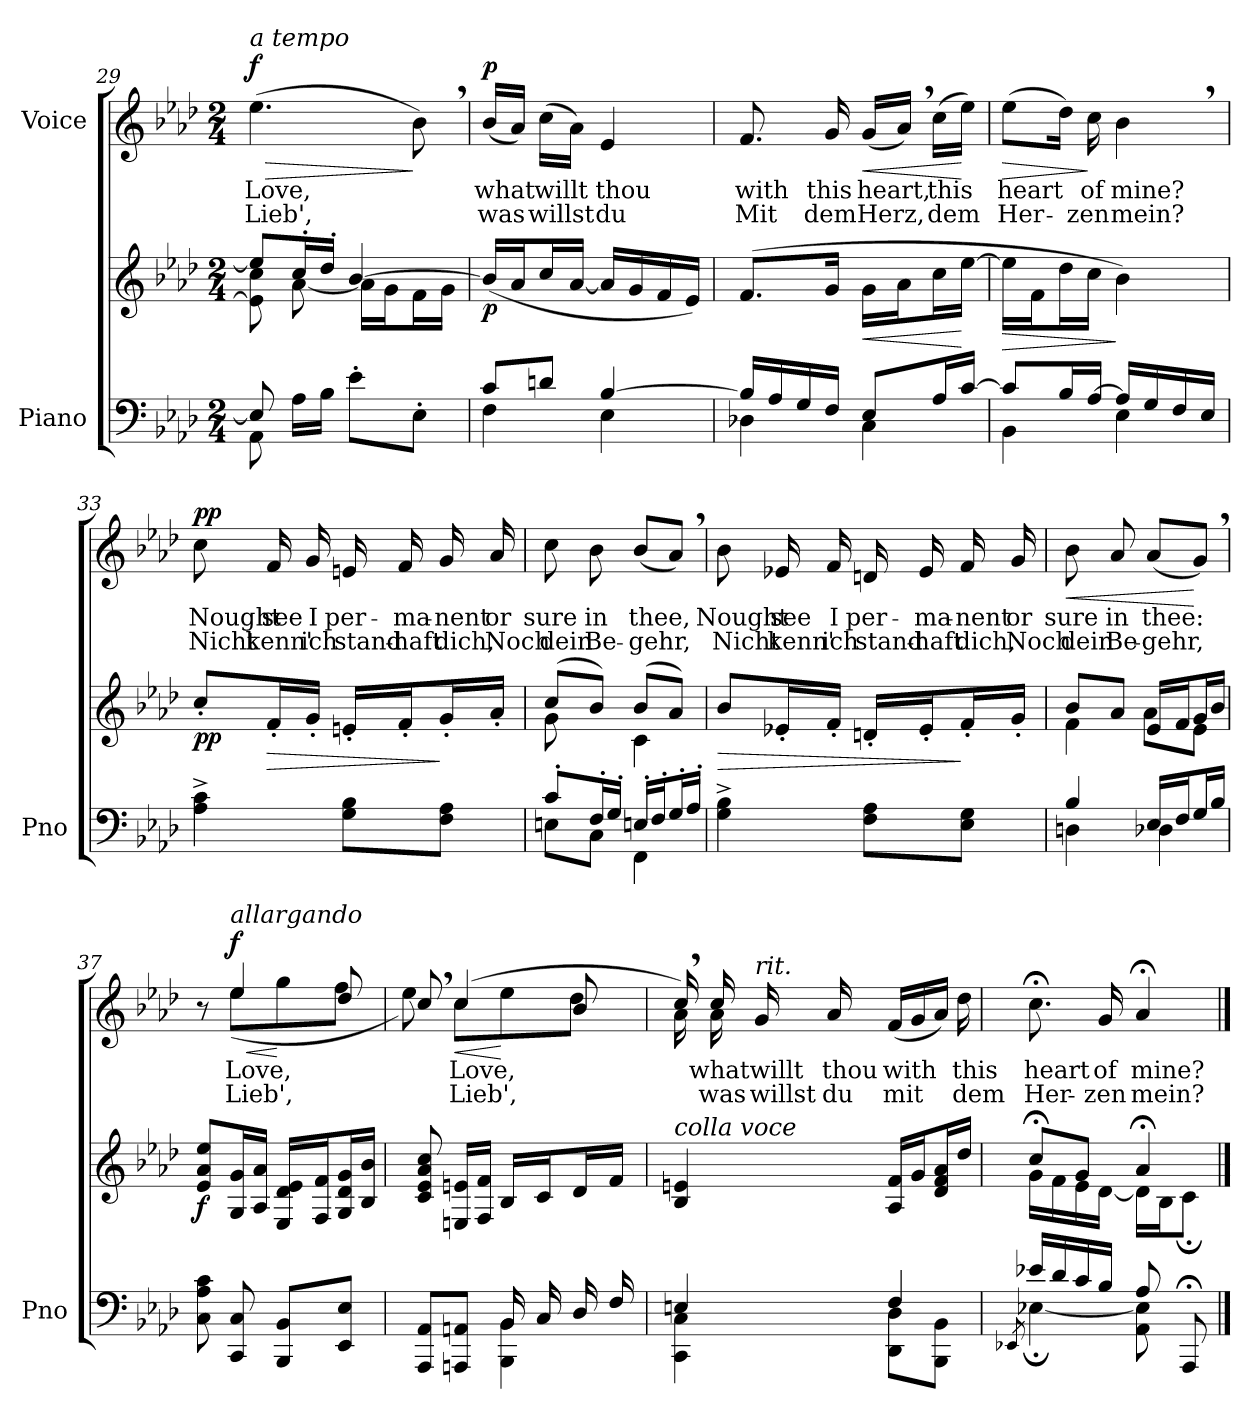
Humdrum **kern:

**kern	**kern	**dynam	**kern	**text	**text	**dynam
*part2	*part2	*part2	*part1	*part1	*part1	*part1
*staff3	*staff2	*staff2/3	*staff1	*staff1	*staff1	*staff1
*I"Piano	*	*	*I"Voice	*	*	*
*I'Pno	*	*	*	*	*	*
*clefF4	*clefG2	*	*clefG2	*	*	*
*k[b-e-a-d-]	*k[b-e-a-d-]	*	*k[b-e-a-d-]	*	*	*
*M2/4	*M2/4	*	*M2/4	*	*	*
=29	=29	=29	=29	=29	=29	=29
*^	*^	*	*	*	*	*
!	!	!	!	!	!LO:TX:a:i:t=a tempo	!	!	!
!	!	!	!	!	!	!	!	!LO:HP:b
!	!	!	!	!	!	!	!	!LO:DY:n=1:a
8E-/]	8AA-\	8ee-/L]	8e-\] 8cc\	.	(4.ee-\	Love,	Lieb',	> f
16A-\LL	4.ryy	16cc'/L	[8a-\	.	.	.	.	.
16B-\JJ	.	16dd-'/JJ	.	.	.	.	.	.
8e-'\L	.	[4b-/	16a-\LL]	.	.	.	.	.
.	.	.	16g\J	.	.	.	.	.
8E-'\J	.	.	16f\L	.	8b-,\)	.	.	]
.	.	.	16g\JJ	.	.	.	.	.
=30	=30	=30	=30	=30	=30	=30	=30	=30
!	!	!	!	!LO:DY:b	!	!	!	!LO:DY:a
*	*	*v	*v	*	*	*	*	*
8c/L	4F\	(>16b-/LL]	p	(16b-/LL	what	was	p
.	.	16a-/J	.	16a-/JJ)	.	.	.
8dn/J	.	16cc/L	.	(16cc\LL	willt	willst	.
.	.	[<16a-/JJ	.	16a-\JJ)	.	.	.
[4B-/	4E-\	16a-/LL]	.	4e-/	thou	du	.
.	.	16g/	.	.	.	.	.
.	.	16f/	.	.	.	.	.
.	.	16e-/JJ)	.	.	.	.	.
=31	=31	=31	=31	=31	=31	=31	=31
16B-/LL]	4D-X\	(8.f/L	.	8.f/	with	Mit	.
16A-/	.	.	.	.	.	.	.
16G/	.	.	.	.	.	.	.
16F/JJ	.	16g/Jk	.	16g/	this	dem	.
!	!	!	!LO:HP:b	!	!	!	!LO:HP:b
8E-/L	4C\	16g\LL	<	(16g/LL	heart,	Herz,	<
.	.	16a-\J	.	16a-,/JJ)	.	.	.
16A-/L	.	16cc\L	.	(16cc\LL	this	dem	.
[16c/JJ	.	[16ee-\JJ	[	16ee-\JJ)	.	.	[
=32	=32	=32	=32	=32	=32	=32	=32
!	!	!	!LO:HP:b	!	!	!	!LO:HP:b
8c/L]	4BB-\	16ee-\LL]	>	(8ee-\L	heart	Her-	>
.	.	16f\J	.	.	.	.	.
16B-/L	.	16dd-\L	.	16dd-\Jk)	.	.	.
[16A-/JJ	.	16cc\JJ	.	16cc\	of	-zen	]
16A-/LL]	4E-\	4b-\)	]	4b-,\	mine?	mein?	.
16G/	.	.	.	.	.	.	.
16F/	.	.	.	.	.	.	.
16E-/JJ	.	.	.	.	.	.	.
*v	*v	*	*	*	*	*	*
=33	=33	=33	=33	=33	=33	=33
!	!	!LO:DY:b	!	!	!	!LO:DY:a
4A-\^ 4c\^	8cc'/L	pp	8cc\	Nought	Nicht	pp
!	!	!LO:HP:b	!	!	!	!
.	16f'/L	>	16f/	see	kenn'	.
.	16g'/JJ	.	16g/	I	ich	.
8G\ 8B-\L	16en'/LL	.	16en/	per-	stand-	.
.	16f'/J	.	16f/	-ma-	-haft	.
8F\ 8A-\J	16g'/L	]	16g/	-nent	dich,	.
.	16a-'/JJ	.	16a-/	or	Noch	.
=34	=34	=34	=34	=34	=34	=34
*^	*^	*	*	*	*	*
8c'!/L	8En\L	(8cc/L	8g\	.	8cc\	sure	dein	.
16F'!/L	8C\J	8b-/J)	8ryy	.	8b-\	in	Be-	.
16G'!/JJ	.	.	.	.	.	.	.	.
16En'!/LL	4FF\	(8b-/L	4c\	.	(8b-/L	thee,	-gehr,	.
16F'!/J	.	.	.	.	.	.	.	.
16G'!/L	.	8a-/J)	.	.	8a-,/J)	.	.	.
16A-'!/JJ	.	.	.	.	.	.	.	.
*v	*v	*	*	*	*	*	*	*
*	*v	*v	*	*	*	*	*
=35	=35	=35	=35	=35	=35	=35
!	!	!LO:HP:b	!	!	!	!
4G\^ 4B-\^	8b-/L	>	8b-\	Nought	Nicht	.
.	16e-X'/L	.	16e-X/	see	kenn'	.
.	16f'/JJ	.	16f/	I	ich	.
8F\ 8A-\L	16dn'/LL	.	16dn/	per-	stand-	.
.	16e-'/J	.	16e-/	-ma-	-haft	.
8E-\ 8G\J	16f'/L	]	16f/	-nent	dich,	.
.	16g'/JJ	.	16g/	or	Noch	.
=36	=36	=36	=36	=36	=36	=36
*^	*^	*	*	*	*	*
!	!	!	!	!	!	!	!	!LO:HP:b
4B-/	4Dn\	8b-/L	4f\	.	8b-\	sure	dein	<
.	.	8a-/J	.	.	8a-/	in	Be-	.
16E-/LL	4D-X\	16e-/LL	8a-\L	.	(8a-/L	thee:	-gehr,	.
16F/J	.	16f/J	.	.	.	.	.	.
16G/L	.	16g/L	8e-\J	.	8g,</J)	.	.	[
16B-/JJ	.	16b-/JJ	.	.	.	.	.	.
*v	*v	*	*	*	*	*	*	*
*	*v	*v	*	*	*	*	*
=37	=37	=37	=37	=37	=37	=37
*	*	*	*^	*	*	*
!	!	!LO:DY:b	!	!	!	!	!
8C\ 8A-\ 8c\	8e-/ 8a-/ 8ee-/L	f	8r	8ryy	.	.	.
!	!	!	!LO:TX:a:i:t=allargando	!	!	!	!
!	!	!	!	!	!	!	!LO:HP:b
!	!	!	!	!	!	!	!LO:DY:n=1:a
8CC/ 8C/	16G!/ 16g/L	.	4ee-/	(>8ee-\L	Love,	Lieb',	< f
.	16A-!/ 16a-/JJ	.	.	.	.	.	.
8BBB-/ 8BB-/L	16E-!/ 16d-/ 16e-/LL	.	.	8gg\	.	.	[
.	16F!/ 16f/J	.	.	.	.	.	.
8EE-/ 8E-/J	16G!/ 16d-/ 16g/L	.	8dd-/	8ff\J	.	.	.
.	16B-!/ 16b-/JJ	.	.	.	.	.	.
=38	=38	=38	=38	=38	=38	=38	=38
*^	*	*	*	*	*	*	*
8AAA-/ 8AA-/L	4ryy	8c/ 8e-/ 8a-/ 8cc/	.	8cc,/	8ee-\)	.	.	.
!	!	!	!	!	!	!	!	!LO:HP:b
8AAAn/ 8AAn/J	.	16En!/ 16en/LL	.	(4cc/	8cc\L	Love,	Lieb',	<
.	.	16F!/ 16f/JJ	.	.	.	.	.	.
!	!LO:N:head=solid	!	!	!	!	!	!	!
4BBB-\ 4BB-\	16BB-/	16B-/LL	.	.	8ee-\	.	.	[
.	16C!/	16c/J	.	.	.	.	.	.
.	16D-!/	16d-/L	.	8b-/	8dd-\J	.	.	.
.	16F!/	16f/JJ	.	.	.	.	.	.
=39	=39	=39	=39	=39	=39	=39	=39	=39
!	!	!LO:TX:i:t=colla voce	!	!	!	!	!	!
4En!/	4CC\ 4C\	4B-/ 4en/	.	16cc,/)	16a-\	.	.	.
.	.	.	.	16cc/	16a-\	what	was	.
!	!	!	!	!LO:TX:a:i:t=rit.	!	!	!	!
.	.	.	.	16g/	4.ryy	willt	willst	.
.	.	.	.	16a-/	.	thou	du	.
4F!/	8DD-\ 8D-\L	16A-/ 16f/LL	.	(16f/LL	.	with	mit	.
.	.	16g/J	.	16g/	.	.	.	.
.	8BBB-\ 8BB-\J	16d-/ 16f/ 16a-/L	.	16a-/JJ)	.	.	.	.
.	.	16dd-/JJ	.	16dd-\	.	this	dem	.
*	*	*	*	*v	*v	*	*	*
=40	=40	=40	=40	=40	=40	=40	=40
.	8qEE-X/	.	.	.	.	.	.
*	*	*^	*	*	*	*	*
16e-X/LL	[4E-X;\	8cc;</L	16g\LL	.	8.cc;<\	heart	Her-	.
16d-/	.	.	16f\	.	.	.	.	.
16c/	.	8g/J	16e-\	.	.	.	.	.
16B-/JJ	.	.	[16d-\JJ	.	16g/	of	-zen	.
8A-/	8AA-\ 8E-\]	4a-;</	16d-\LL]	.	4a-;</	mine?	mein?	.
.	.	.	16B-\J	.	.	.	.	.
8AAA-;/	8ryy	.	8c;\J	.	.	.	.	.
*v	*v	*	*	*	*	*	*	*
*	*v	*v	*	*	*	*	*
==	==	==	==	==	==	==
*-	*-	*-	*-	*-	*-	*-
